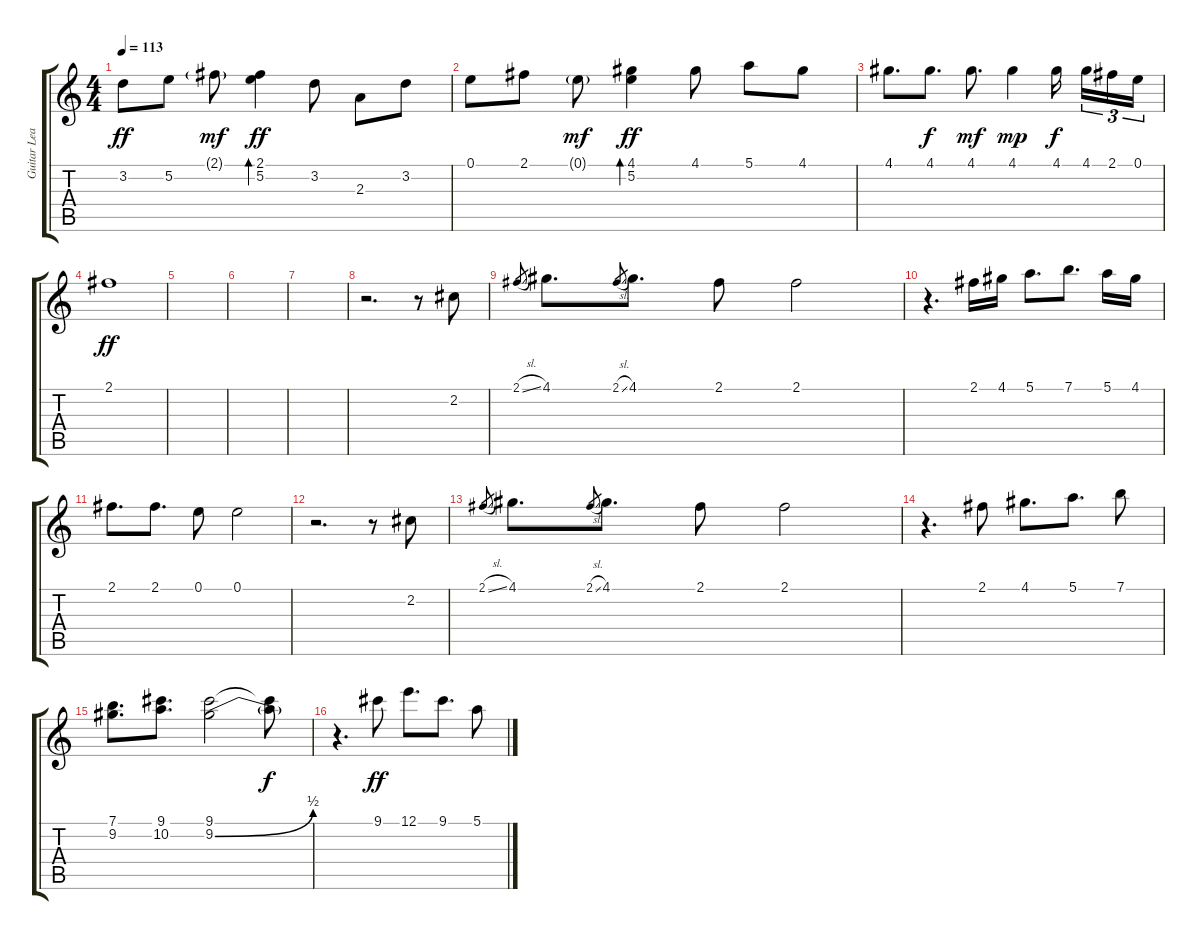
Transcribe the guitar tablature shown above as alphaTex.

\track ("Guitar Lead" "Guitar Lea") {instrument acousticguitarnylon}
\staff {score tabs}
\tuning (E4 B3 G3 D3 A2 E2) {hide}
\ts (4 4)
\tempo 113
\clef g2
\ks c
3.2.8{dy ff} 5.2.8 2.1{g}.8{dy mf} (2.1 5.2).4{bd 480 dy ff} 3.2.8 2.3.8 3.2.8 |
0.1.8 2.1.8 0.1{g}.8{dy mf} (4.1 5.2).4{bd 480 dy ff} 4.1.8 5.1.8 4.1.8 |
4.1.8{d} 4.1.8{d dy f} 4.1.8{d dy mf} 4.1.4{dy mp} 4.1.16{dy f beam splitsecondary} 4.1.16{tu (3 2)} 2.1.16{tu (3 2)} 0.1.16{tu (3 2)} |
2.1.1{dy ff} |
|
|
|
r.2{d} r.8 2.2.8 |
2.1{sl}.8{gr} 4.1.8{d volume 6} 2.1{sl}.8{gr} 4.1.8{d} 2.1.8 2.1.2 |
r.4{d} 2.1.16 4.1.16 5.1.8{d} 7.1.8{d} 5.1.16 4.1.16 |
2.1.8{d} 2.1.8{d} 0.1.8 0.1.2 |
r.2{d} r.8 2.2.8 |
2.1{sl}.8{gr} 4.1.8{d volume 3} 2.1{sl}.8{gr} 4.1.8{d} 2.1.8 2.1.2 |
r.4{d} 2.1.8 4.1.8{d} 5.1.8{d} 7.1.8 |
(7.1 9.2).8{d} (9.1 10.2).8{d} (9.1 9.2{be (bend 0 0 60 2)}).2 (9.1{t} 9.2{t}).8{dy f} |
r.4{d} 9.1.8{dy ff} 12.1.8{d} 9.1.8{d} 5.1.8
